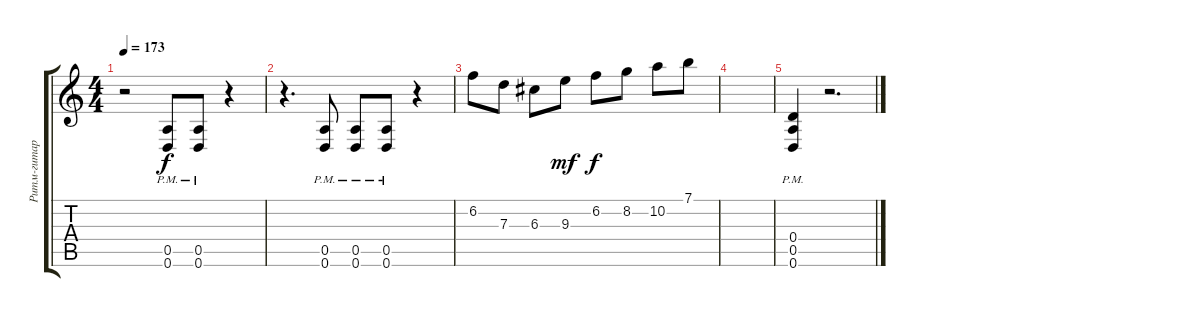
\track ("Ритм-гитара" "Ритм-гитар") {instrument distortionguitar}
\staff {score tabs}
\tuning (E4 B3 G3 D3 A2 D2) {hide}
\ts (4 4)
\tempo 173
\clef g2
\ks aminor
r.2{dy f} (0.5{pm} 0.6{pm}).8 (0.5{pm} 0.6{pm}).8 r.4 |
r.4{d} (0.5{pm} 0.6{pm}).8 (0.5{pm} 0.6{pm}).8 (0.5{pm} 0.6{pm}).8 r.4 |
6.2.8 7.3.8 6.3.8 9.3.8{dy mf} 6.2.8{dy f} 8.2.8 10.2.8 7.1.8 |
|
(0.4{pm} 0.5{pm} 0.6{pm}).4 r.2{d}
